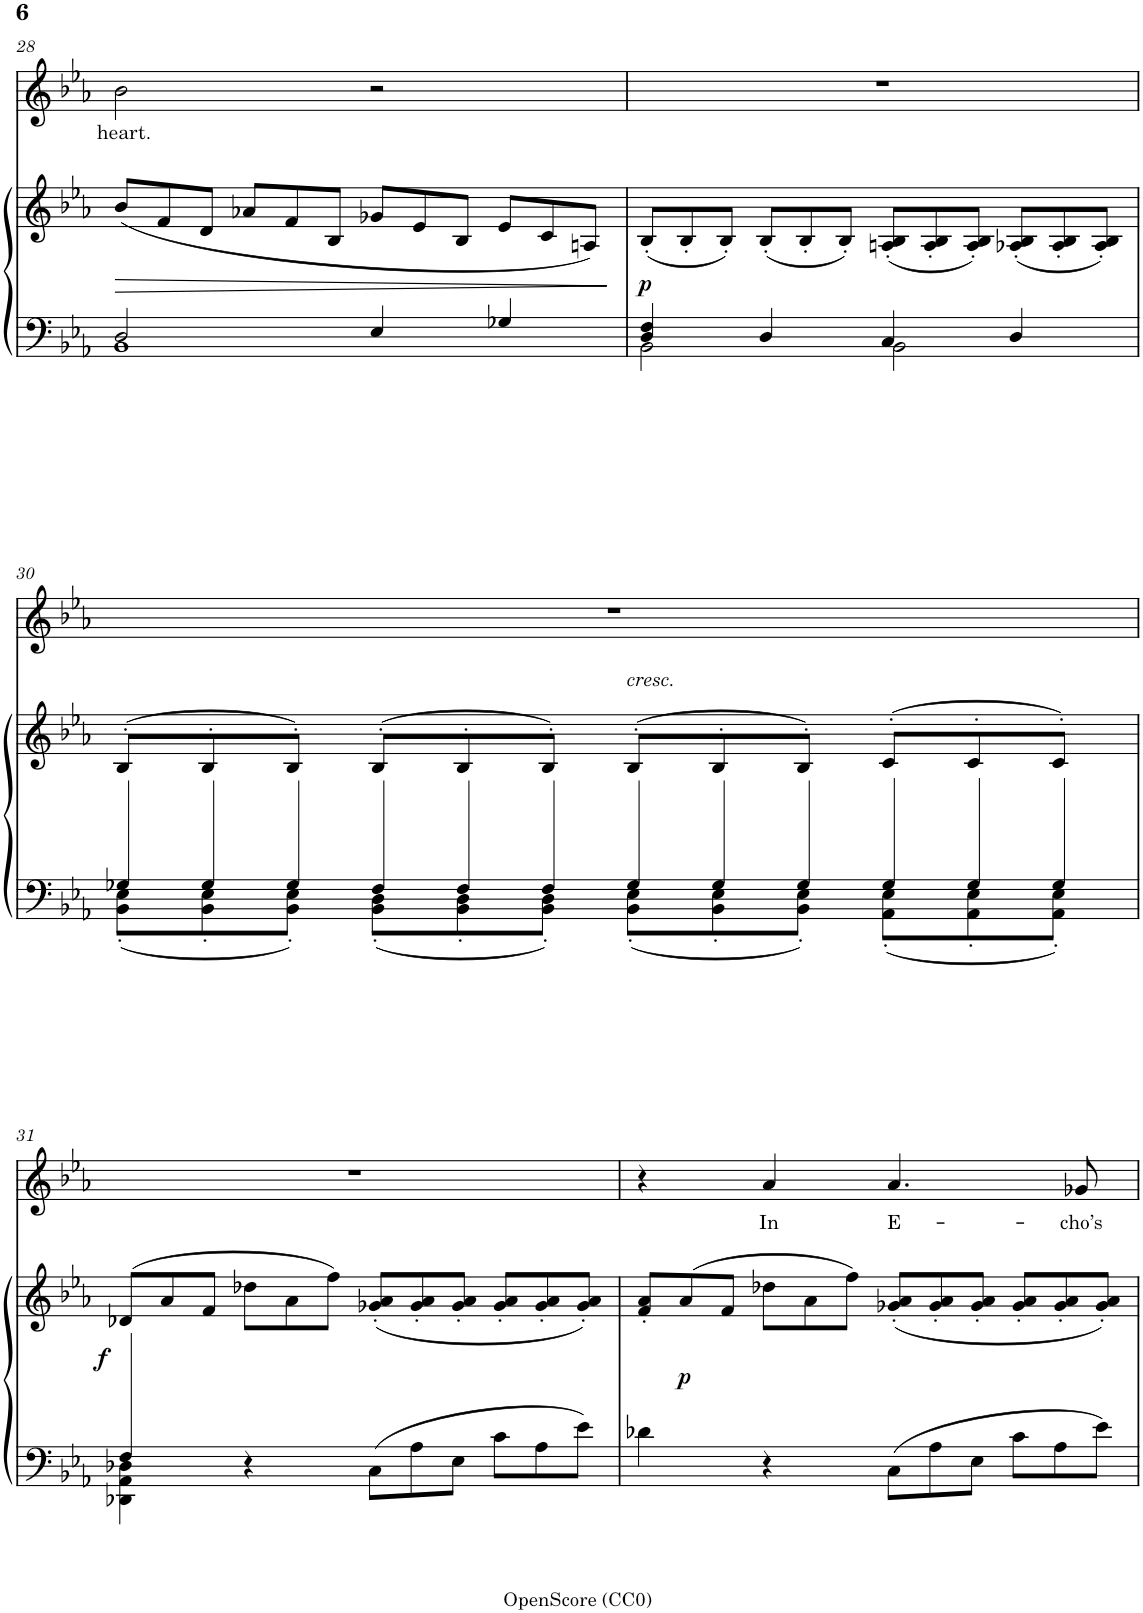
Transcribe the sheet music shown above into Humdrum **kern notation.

**kern	**kern	**dynam	**kern	**text
*part2	*part2	*part2	*part1	*part1
*staff3	*staff2	*staff2/3	*staff1	*staff1
*I"Piano	*	*	*I"Voice	*
*I'Pno	*	*	*	*
!!LO:PB:g=z
*clefF4	*clefG2	*	*clefG2	*
*k[b-e-a-]	*k[b-e-a-]	*	*k[b-e-a-]	*
*M4/4	*M4/4	*	*M4/4	*
*met(c)	*met(c)	*	*met(c)	*
=28	=28	=28	=28	=28
*^	*	*	*	*
*	*	*Xtuplet	*	*	*
!	!	!	!LO:HP:b	!	!LO:LY:b
2D/	1BB-	(12b-/L	>	2b-\	heart.
.	.	12f/	.	.	.
.	.	12d/J	.	.	.
.	.	12a-X/L	.	.	.
.	.	12f/	.	.	.
.	.	12B-/J	.	.	.
4E-/	.	12g-X/L	.	2r	.
.	.	12e-/	.	.	.
.	.	12B-/J	.	.	.
4G-X/	.	12e-/L	.	.	.
.	.	12c/	.	.	.
.	.	12An/J)	.	.	.
*v	*v	*	*	*	*
.	.	]	.	.
=29	=29	=29	=29	=29
*^	*	*	*	*
!	!	!	!LO:DY:b	!	!
4D/ 4F/	2BB-\	(12B-'/L	p	1r	.
.	.	12B-'/	.	.	.
.	.	12B-'/J)	.	.	.
4D/	.	(12B-'/L	.	.	.
.	.	12B-'/	.	.	.
.	.	12B-'/J)	.	.	.
4C/	2BB-\	(12An/' 12B-/'L	.	.	.
.	.	12A/' 12B-/'	.	.	.
.	.	12A/' 12B-/'J)	.	.	.
4D/	.	(12A-X/' 12B-/'L	.	.	.
.	.	12A-/' 12B-/'	.	.	.
.	.	12A-/' 12B-/'J)	.	.	.
!!LO:LB:g=z
=30	=30	=30	=30	=30	=30
*Xtuplet	*	*	*	*	*
12G-X/L	12BB-\'< 12E-\'<L	(12B-'/L	.	1r	.
12G-/	12BB-\'< 12E-\'<	12B-'/	.	.	.
12G-/J	12BB-\'< 12E-\'<J	12B-'/J)	.	.	.
12F/L	12BB-\'< 12D\'<L	(12B-'/L	.	.	.
12F/	12BB-\'< 12D\'<	12B-'/	.	.	.
12F/J	12BB-\'< 12D\'<J	12B-'/J)	.	.	.
!	!	!LO:TX:a:i:t=cresc.	!	!	!
12G-/L	12BB-\'< 12E-\'<L	(12B-'/L	.	.	.
12G-/	12BB-\'< 12E-\'<	12B-'/	.	.	.
12G-/J	12BB-\'< 12E-\'<J	12B-'/J)	.	.	.
12G-/L	12AA-\'< 12E-\'<L	(12c'/L	.	.	.
12G-/	12AA-\'< 12E-\'<	12c'/	.	.	.
12G-/J	12AA-\'< 12E-\'<J	12c'/J)	.	.	.
!!LO:LB:g=z
=31	=31	=31	=31	=31	=31
*	*	*^	*	*	*
!	!	!	!	!LO:DY:b	!	!
12F/L	4DD-X\ 4AA-\ 4D-X\	(12d-X/L	12ryy	f	1r	.
12%11ryy	.	12a-/	12ryy	.	.	.
.	.	12f/J	12ryy	.	.	.
.	4r	12dd-X\L	2.ryy	.	.	.
.	.	12a-\	.	.	.	.
.	.	12ff\J)	.	.	.	.
.	12C\L	(12g-X/' 12a-/'L	.	.	.	.
.	12A-\	12g-/' 12a-/'	.	.	.	.
.	12E-\J	12g-/' 12a-/'J	.	.	.	.
.	12c\L	12g-/' 12a-/'L	.	.	.	.
.	12A-\	12g-/' 12a-/'	.	.	.	.
.	12e-\J	12g-/' 12a-/'J)	.	.	.	.
*v	*v	*	*	*	*	*
*	*v	*v	*	*	*
=32	=32	=32	=32	=32
4d-X\	12f/' 12a-/'L	.	4r	.
!	!	!LO:DY:b	!	!
.	(12a-/	p	.	.
.	12f/J	.	.	.
!	!	!	!	!LO:LY:b
4r	12dd-X\L	.	4a-/	In
.	12a-\	.	.	.
.	12ff\J)	.	.	.
!	!	!	!	!LO:LY:b
12C\L	(12g-X/' 12a-/'L	.	4.a-/	E-
12A-\	12g-/' 12a-/'	.	.	.
12E-\J	12g-/' 12a-/'J	.	.	.
12c\L	12g-/' 12a-/'L	.	.	.
12A-\	12g-/' 12a-/'	.	.	.
!	!	!	!	!LO:LY:b
.	.	.	8g-X/	-cho’s
12e-\J	12g-/' 12a-/'J)	.	.	.
=	=	=	=	=
*-	*-	*-	*-	*-
